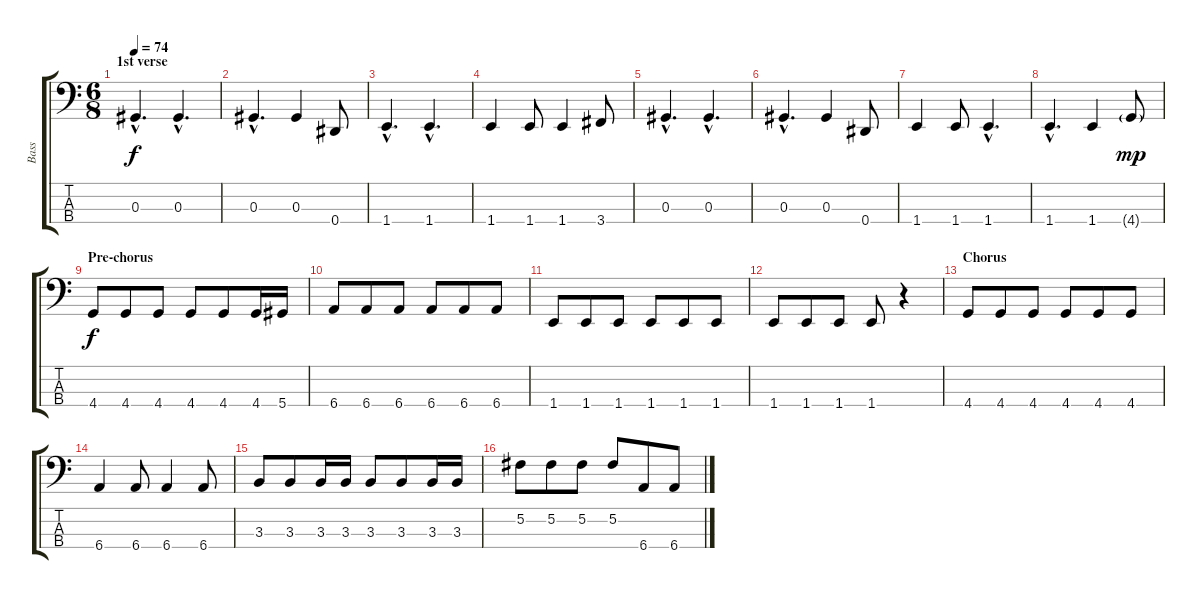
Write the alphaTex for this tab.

\track ("Bass" "Bass") {instrument electricbassfinger}
\staff {score tabs}
\tuning (Gb2 Db2 Ab1 Eb1) {hide}
\ts (6 8)
\section ("" "1st verse")
\tempo 74
\clef f4
\ks c
0.3{hac}.4{d dy f instrument electricbassfinger} 0.3{hac}.4{d} |
0.3{hac}.4{d} 0.3.4 0.4.8 |
1.4{hac}.4{d} 1.4{hac}.4{d} |
1.4.4 1.4.8 1.4.4 3.4.8 |
0.3{hac}.4{d} 0.3{hac}.4{d} |
0.3{hac}.4{d} 0.3.4 0.4.8 |
1.4.4 1.4.8 1.4{hac}.4{d} |
1.4{hac}.4{d} 1.4.4 4.4{g}.8{dy mp} |
\section ("" "Pre-chorus")
4.4.8{dy f} 4.4.8 4.4.8 4.4.8 4.4.8 4.4.16 5.4.16 |
6.4.8 6.4.8 6.4.8 6.4.8 6.4.8 6.4.8 |
1.4.8 1.4.8 1.4.8 1.4.8 1.4.8 1.4.8 |
1.4.8 1.4.8 1.4.8 1.4.8 r.4 |
\section ("" "Chorus")
4.4.8 4.4.8 4.4.8 4.4.8 4.4.8 4.4.8 |
6.4.4 6.4.8 6.4.4 6.4.8 |
3.3.8 3.3.8 3.3.16 3.3.16 3.3.8 3.3.8 3.3.16 3.3.16 |
5.2.8 5.2.8 5.2.8 5.2.8 6.4.8 6.4.8
